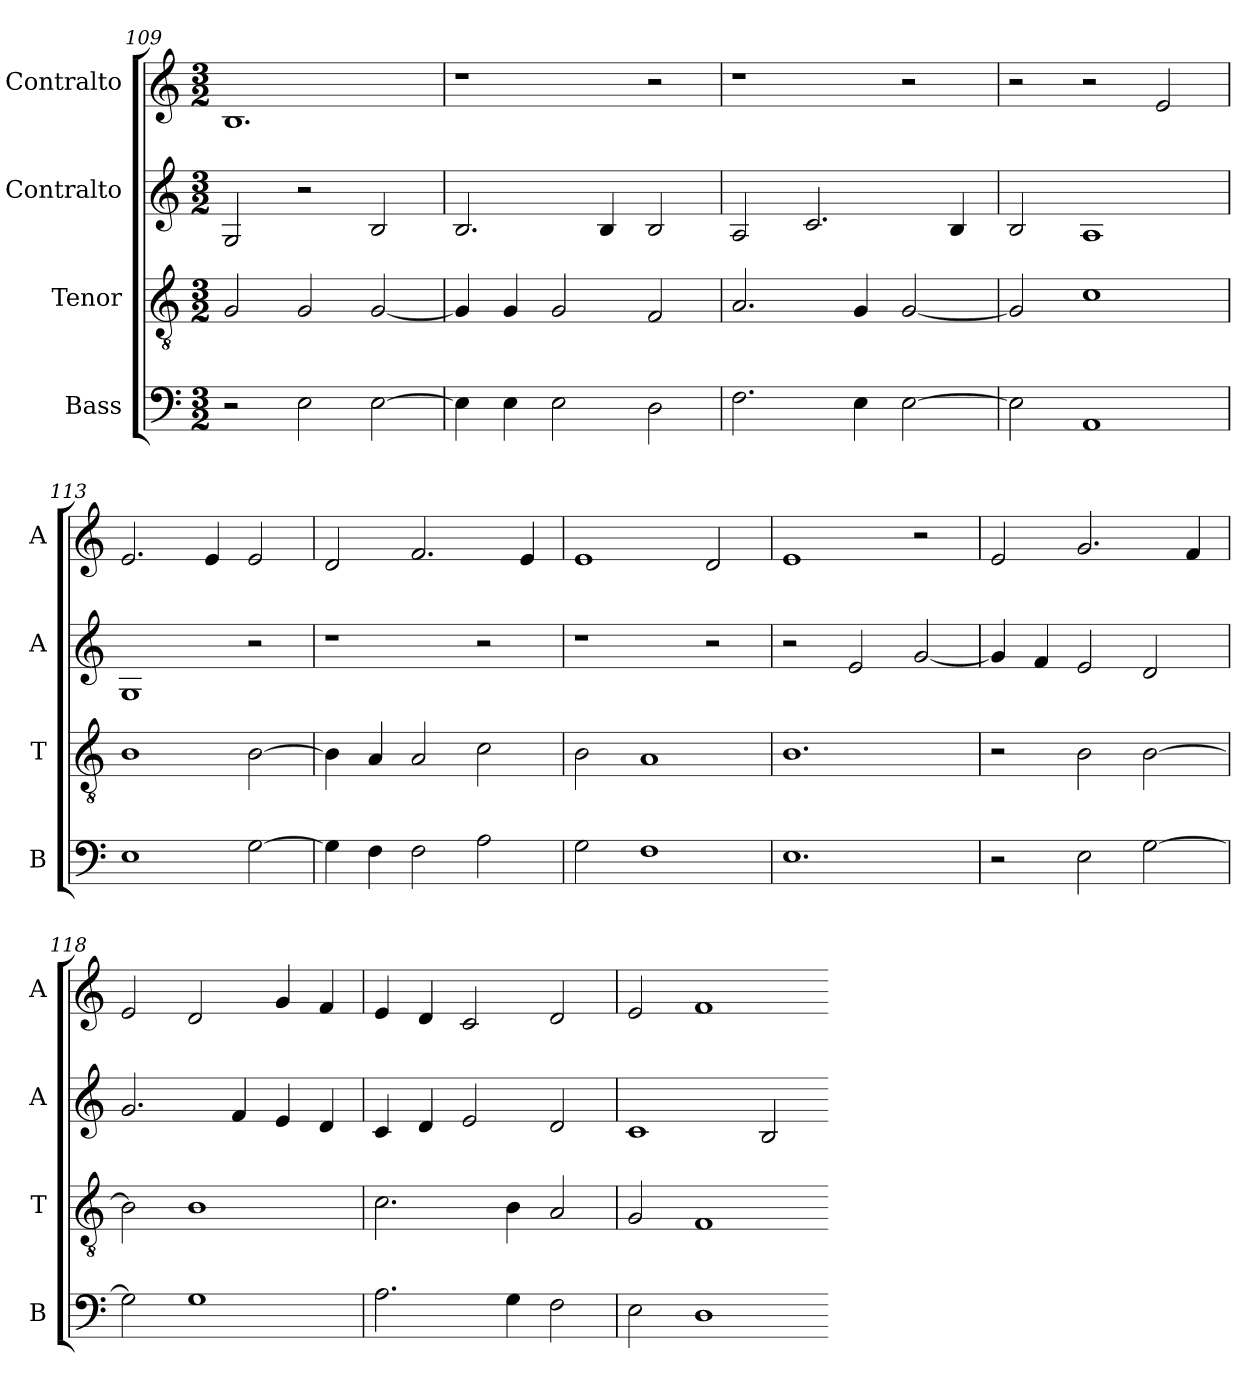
**kern	**kern	**kern	**kern
*part4	*part3	*part2	*part1
*staff4	*staff3	*staff2	*staff1
*I"Bass	*I"Tenor	*I"Contralto	*I"Contralto
*I'B	*I'T	*I'A	*I'A
*clefF4	*clefGv2	*clefG2	*clefG2
*k[]	*k[]	*k[]	*k[]
*E:phr	*E:phr	*E:phr	*E:phr
*M3/2	*M3/2	*M3/2	*M3/2
=109	=109	=109	=109
2r	2G	2G	1.B
2E	2G	2r	.
[2E	[2G	2B	.
=110	=110	=110	=110
4E]	4G]	2.B	1r
4E	4G	.	.
2E	2G	.	.
.	.	4B	.
2D	2F	2B	2r
=111	=111	=111	=111
2.F	2.A	2A	1r
.	.	2.c	.
4E	4G	.	.
[2E	[2G	.	2r
.	.	4B	.
=112	=112	=112	=112
2E]	2G]	2B	2r
1AA	1c	1A	2r
.	.	.	2e
=113	=113	=113	=113
1E	1B	1G	2.e
.	.	.	4e
[2G	[2B	2r	2e
=114	=114	=114	=114
4G]	4B]	1r	2d
4F	4A	.	.
2F	2A	.	2.f
2A	2c	2r	.
.	.	.	4e
=115	=115	=115	=115
2G	2B	1r	1e
1F	1A	.	.
.	.	2r	2d
=116	=116	=116	=116
1.E	1.B	2r	1e
.	.	2e	.
.	.	[2g	2r
=117	=117	=117	=117
2r	2r	4g]	2e
.	.	4f	.
2E	2B	2e	2.g
[2G	[2B	2d	.
.	.	.	4f
=118	=118	=118	=118
2G]	2B]	2.g	2e
1G	1B	.	2d
.	.	4f	.
.	.	4e	4g
.	.	4d	4f
=119	=119	=119	=119
2.A	2.c	4c	4e
.	.	4d	4d
.	.	2e	2c
4G	4B	.	.
2F	2A	2d	2d
=120	=120	=120	=120
2E	2G	1c	2e
1D	1F	.	1f
.	.	2B	.
=-	=-	=-	=-
*-	*-	*-	*-
